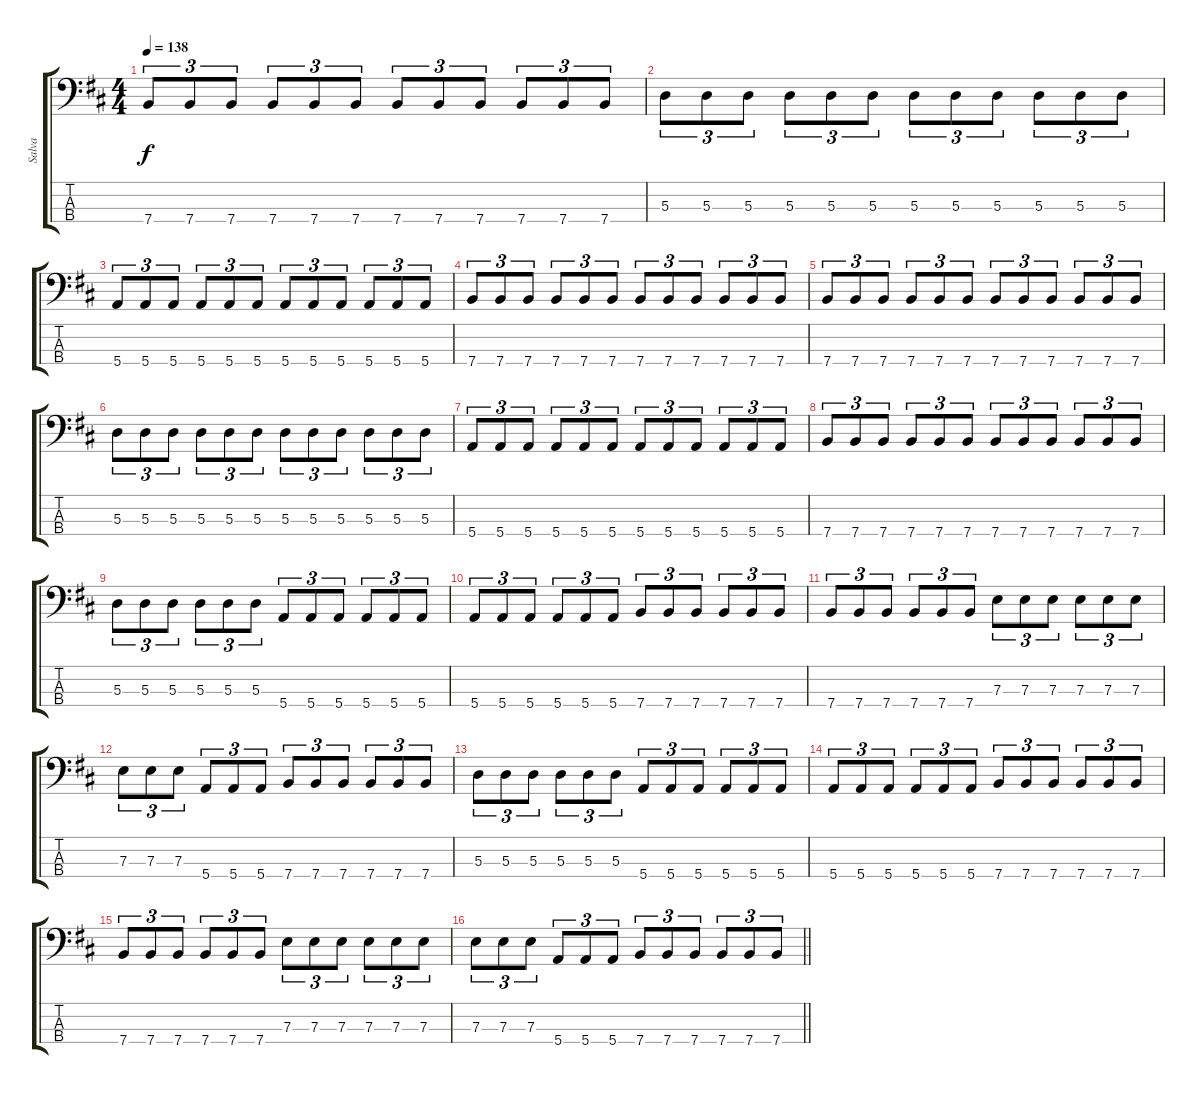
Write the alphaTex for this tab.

\track ("Salva" "Salva") {instrument electricbassfinger}
\staff {score tabs}
\tuning (G2 D2 A1 E1) {hide}
\ts (4 4)
\tempo 138
\clef f4
\ks d
7.4.8{tu (3 2) dy f} 7.4.8{tu (3 2)} 7.4.8{tu (3 2)} 7.4.8{tu (3 2)} 7.4.8{tu (3 2)} 7.4.8{tu (3 2)} 7.4.8{tu (3 2)} 7.4.8{tu (3 2)} 7.4.8{tu (3 2)} 7.4.8{tu (3 2)} 7.4.8{tu (3 2)} 7.4.8{tu (3 2)} |
5.3.8{tu (3 2)} 5.3.8{tu (3 2)} 5.3.8{tu (3 2)} 5.3.8{tu (3 2)} 5.3.8{tu (3 2)} 5.3.8{tu (3 2)} 5.3.8{tu (3 2)} 5.3.8{tu (3 2)} 5.3.8{tu (3 2)} 5.3.8{tu (3 2)} 5.3.8{tu (3 2)} 5.3.8{tu (3 2)} |
5.4.8{tu (3 2)} 5.4.8{tu (3 2)} 5.4.8{tu (3 2)} 5.4.8{tu (3 2)} 5.4.8{tu (3 2)} 5.4.8{tu (3 2)} 5.4.8{tu (3 2)} 5.4.8{tu (3 2)} 5.4.8{tu (3 2)} 5.4.8{tu (3 2)} 5.4.8{tu (3 2)} 5.4.8{tu (3 2)} |
7.4.8{tu (3 2)} 7.4.8{tu (3 2)} 7.4.8{tu (3 2)} 7.4.8{tu (3 2)} 7.4.8{tu (3 2)} 7.4.8{tu (3 2)} 7.4.8{tu (3 2)} 7.4.8{tu (3 2)} 7.4.8{tu (3 2)} 7.4.8{tu (3 2)} 7.4.8{tu (3 2)} 7.4.8{tu (3 2)} |
7.4.8{tu (3 2)} 7.4.8{tu (3 2)} 7.4.8{tu (3 2)} 7.4.8{tu (3 2)} 7.4.8{tu (3 2)} 7.4.8{tu (3 2)} 7.4.8{tu (3 2)} 7.4.8{tu (3 2)} 7.4.8{tu (3 2)} 7.4.8{tu (3 2)} 7.4.8{tu (3 2)} 7.4.8{tu (3 2)} |
5.3.8{tu (3 2)} 5.3.8{tu (3 2)} 5.3.8{tu (3 2)} 5.3.8{tu (3 2)} 5.3.8{tu (3 2)} 5.3.8{tu (3 2)} 5.3.8{tu (3 2)} 5.3.8{tu (3 2)} 5.3.8{tu (3 2)} 5.3.8{tu (3 2)} 5.3.8{tu (3 2)} 5.3.8{tu (3 2)} |
5.4.8{tu (3 2)} 5.4.8{tu (3 2)} 5.4.8{tu (3 2)} 5.4.8{tu (3 2)} 5.4.8{tu (3 2)} 5.4.8{tu (3 2)} 5.4.8{tu (3 2)} 5.4.8{tu (3 2)} 5.4.8{tu (3 2)} 5.4.8{tu (3 2)} 5.4.8{tu (3 2)} 5.4.8{tu (3 2)} |
7.4.8{tu (3 2)} 7.4.8{tu (3 2)} 7.4.8{tu (3 2)} 7.4.8{tu (3 2)} 7.4.8{tu (3 2)} 7.4.8{tu (3 2)} 7.4.8{tu (3 2)} 7.4.8{tu (3 2)} 7.4.8{tu (3 2)} 7.4.8{tu (3 2)} 7.4.8{tu (3 2)} 7.4.8{tu (3 2)} |
5.3.8{tu (3 2)} 5.3.8{tu (3 2)} 5.3.8{tu (3 2)} 5.3.8{tu (3 2)} 5.3.8{tu (3 2)} 5.3.8{tu (3 2)} 5.4.8{tu (3 2)} 5.4.8{tu (3 2)} 5.4.8{tu (3 2)} 5.4.8{tu (3 2)} 5.4.8{tu (3 2)} 5.4.8{tu (3 2)} |
5.4.8{tu (3 2)} 5.4.8{tu (3 2)} 5.4.8{tu (3 2)} 5.4.8{tu (3 2)} 5.4.8{tu (3 2)} 5.4.8{tu (3 2)} 7.4.8{tu (3 2)} 7.4.8{tu (3 2)} 7.4.8{tu (3 2)} 7.4.8{tu (3 2)} 7.4.8{tu (3 2)} 7.4.8{tu (3 2)} |
7.4.8{tu (3 2)} 7.4.8{tu (3 2)} 7.4.8{tu (3 2)} 7.4.8{tu (3 2)} 7.4.8{tu (3 2)} 7.4.8{tu (3 2)} 7.3.8{tu (3 2)} 7.3.8{tu (3 2)} 7.3.8{tu (3 2)} 7.3.8{tu (3 2)} 7.3.8{tu (3 2)} 7.3.8{tu (3 2)} |
7.3.8{tu (3 2)} 7.3.8{tu (3 2)} 7.3.8{tu (3 2)} 5.4.8{tu (3 2)} 5.4.8{tu (3 2)} 5.4.8{tu (3 2)} 7.4.8{tu (3 2)} 7.4.8{tu (3 2)} 7.4.8{tu (3 2)} 7.4.8{tu (3 2)} 7.4.8{tu (3 2)} 7.4.8{tu (3 2)} |
5.3.8{tu (3 2)} 5.3.8{tu (3 2)} 5.3.8{tu (3 2)} 5.3.8{tu (3 2)} 5.3.8{tu (3 2)} 5.3.8{tu (3 2)} 5.4.8{tu (3 2)} 5.4.8{tu (3 2)} 5.4.8{tu (3 2)} 5.4.8{tu (3 2)} 5.4.8{tu (3 2)} 5.4.8{tu (3 2)} |
5.4.8{tu (3 2)} 5.4.8{tu (3 2)} 5.4.8{tu (3 2)} 5.4.8{tu (3 2)} 5.4.8{tu (3 2)} 5.4.8{tu (3 2)} 7.4.8{tu (3 2)} 7.4.8{tu (3 2)} 7.4.8{tu (3 2)} 7.4.8{tu (3 2)} 7.4.8{tu (3 2)} 7.4.8{tu (3 2)} |
7.4.8{tu (3 2)} 7.4.8{tu (3 2)} 7.4.8{tu (3 2)} 7.4.8{tu (3 2)} 7.4.8{tu (3 2)} 7.4.8{tu (3 2)} 7.3.8{tu (3 2)} 7.3.8{tu (3 2)} 7.3.8{tu (3 2)} 7.3.8{tu (3 2)} 7.3.8{tu (3 2)} 7.3.8{tu (3 2)} |
\barLineRight lightlight
7.3.8{tu (3 2)} 7.3.8{tu (3 2)} 7.3.8{tu (3 2)} 5.4.8{tu (3 2)} 5.4.8{tu (3 2)} 5.4.8{tu (3 2)} 7.4.8{tu (3 2)} 7.4.8{tu (3 2)} 7.4.8{tu (3 2)} 7.4.8{tu (3 2)} 7.4.8{tu (3 2)} 7.4.8{tu (3 2)}
